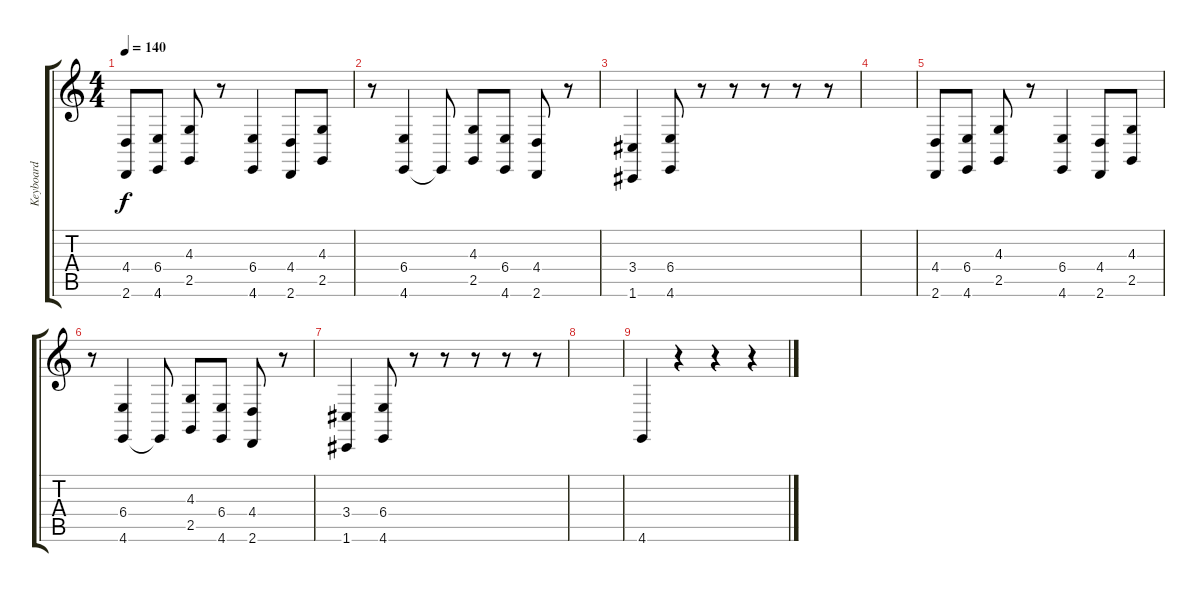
\track ("Keyboard" "Keyboard") {instrument lead8bassandlead}
\staff {score tabs}
\tuning (C4 G3 Eb3 Bb2 F2 C2) {hide}
\ts (4 4)
\tempo 140
\clef g2
\ks c
(4.4 2.6).8{dy f} (6.4 4.6).8 (4.3 2.5).8 r.8 (6.4 4.6).4 (4.4 2.6).8 (4.3 2.5).8 |
r.8 (6.4 4.6).4 4.6{t}.8 (4.3 2.5).8 (6.4 4.6).8 (4.4 2.6).8 r.8 |
(3.4 1.6).4 (6.4 4.6).8 r.8 r.8 r.8 r.8 r.8 |
|
(4.4 2.6).8 (6.4 4.6).8 (4.3 2.5).8 r.8 (6.4 4.6).4 (4.4 2.6).8 (4.3 2.5).8 |
r.8 (6.4 4.6).4 4.6{t}.8 (4.3 2.5).8 (6.4 4.6).8 (4.4 2.6).8 r.8 |
(3.4 1.6).4 (6.4 4.6).8 r.8 r.8 r.8 r.8 r.8 |
|
4.6.4 r.4 r.4 r.4
